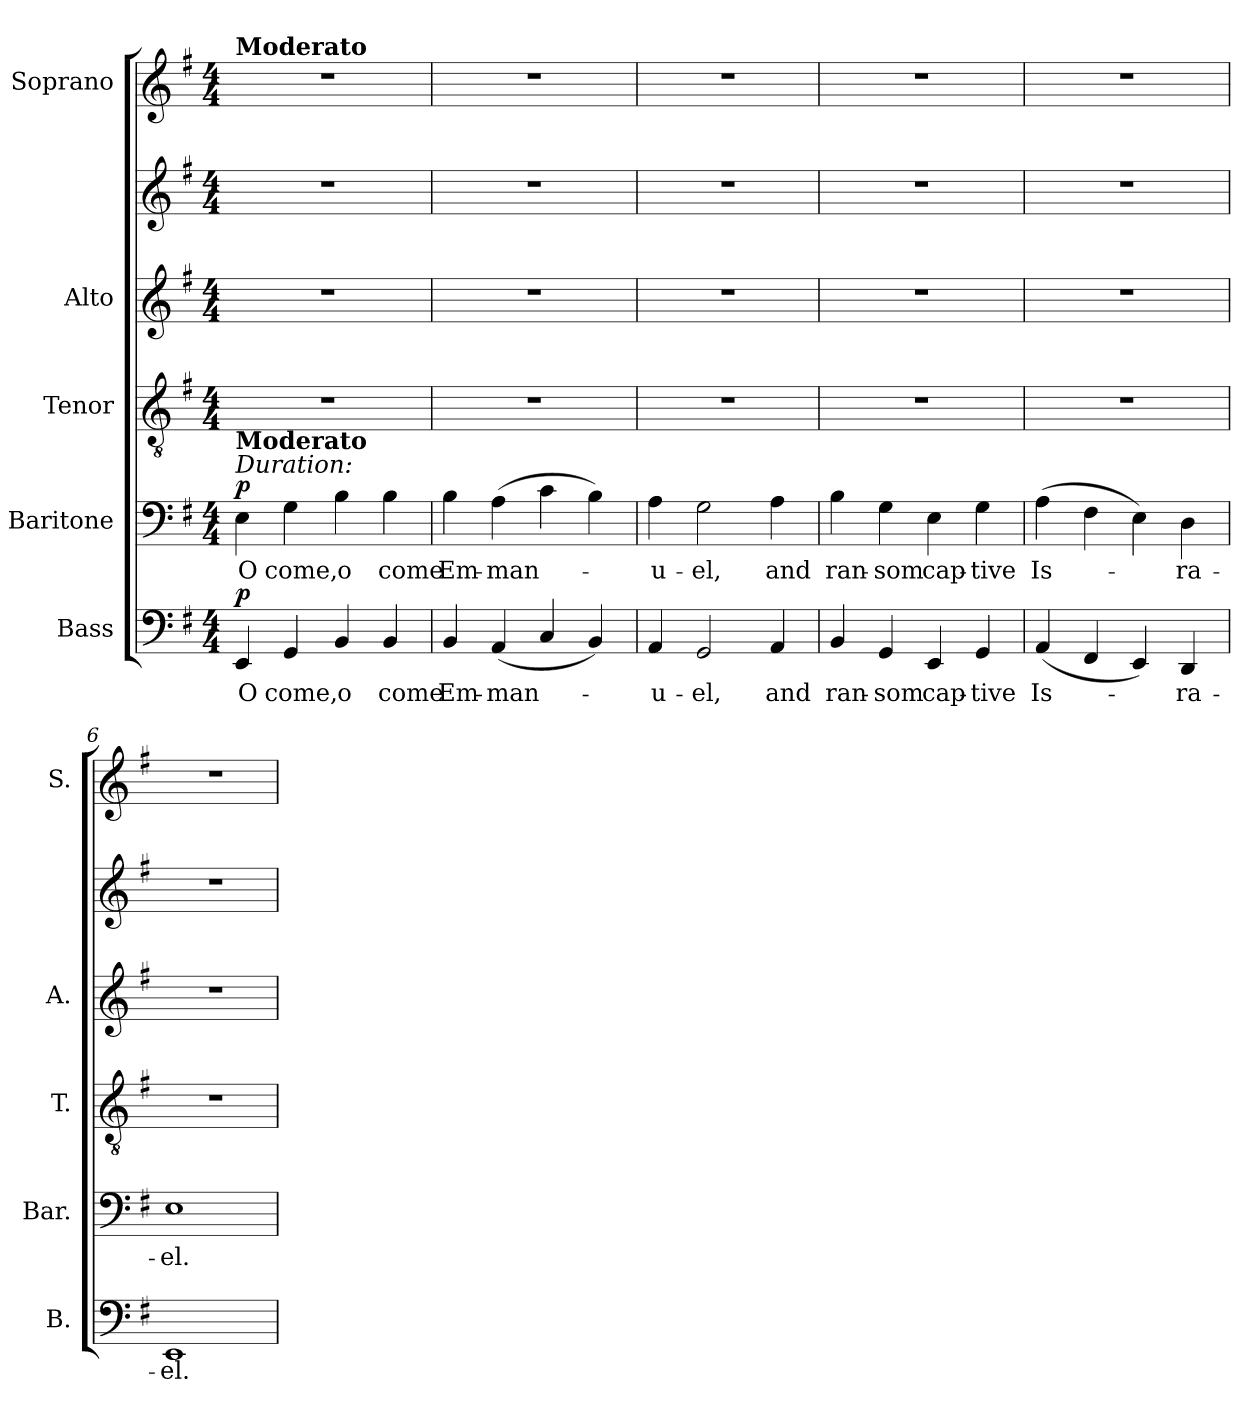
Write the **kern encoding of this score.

**kern	**text	**dynam	**kern	**text	**dynam	**kern	**kern	**kern	**kern
*part5	*part5	*part5	*part4	*part4	*part4	*part3	*part2	*part2	*part1
*staff6	*staff6	*staff6	*staff5	*staff5	*staff5	*staff4	*staff3	*staff2	*staff1
*I"Bass	*	*	*I"Baritone	*	*	*I"Tenor	*I"Alto	*	*I"Soprano
*I'B.	*	*	*I'Bar.	*	*	*I'T.	*I'A.	*	*I'S.
!!LO:PB:g=z
*clefF4	*	*	*clefF4	*	*	*clefGv2	*clefG2	*clefG2	*clefG2
*	*	*	*	*	*	*ITrd7c12	*	*	*
*k[f#]	*	*	*k[f#]	*	*	*k[f#]	*k[f#]	*k[f#]	*k[f#]
*G:	*	*	*G:	*	*	*G:	*G:	*G:	*G:
*M4/4	*	*	*M4/4	*	*	*M4/4	*M4/4	*M4/4	*M4/4
*MM100	*	*	*MM100	*	*	*MM100	*MM100	*MM100	*MM100
=1	=1	=1	=1	=1	=1	=1	=1	=1	=1
!	!LO:LY:b:color=#000000	!	!	!	!	!	!	!	!
!	!	!	!	!	!	!	!	!	!LO:TX:a:B:t=Moderato
!	!	!	!LO:TX:a:i:t=Duration&colon;	!	!	!	!	!	!
!	!	!	!LO:TX:a:B:t=Moderato	!	!	!	!	!	!
!	!	!	!	!LO:LY:b:color=#000000	!	!	!	!	!
4EEi/	O	p	4Ei\	O	p	1r	1r	1r	1r
!	!LO:LY:b:color=#000000	!	!	!	!	!	!	!	!
!	!	!	!	!LO:LY:b:color=#000000	!	!	!	!	!
4GGi/	come,	.	4Gi\	come,	.	.	.	.	.
!	!LO:LY:b:color=#000000	!	!	!	!	!	!	!	!
!	!	!	!	!LO:LY:b:color=#000000	!	!	!	!	!
4BBi/	o	.	4Bi\	o	.	.	.	.	.
!	!LO:LY:b:color=#000000	!	!	!	!	!	!	!	!
!	!	!	!	!LO:LY:b:color=#000000	!	!	!	!	!
4BBi/	come	.	4Bi\	come	.	.	.	.	.
=2	=2	=2	=2	=2	=2	=2	=2	=2	=2
!	!LO:LY:b:color=#000000	!	!	!	!	!	!	!	!
!	!	!	!	!LO:LY:b:color=#000000	!	!	!	!	!
4BBi/	Em-	.	4Bi\	Em-	.	1r	1r	1r	1r
!	!LO:LY:b:color=#000000	!	!	!	!	!	!	!	!
!	!	!	!	!LO:LY:b:color=#000000	!	!	!	!	!
(4AAi/	-man-	.	(4Ai\	-man-	.	.	.	.	.
4Ci/	.	.	4ci\	.	.	.	.	.	.
4BBi/)	.	.	4Bi\)	.	.	.	.	.	.
=3	=3	=3	=3	=3	=3	=3	=3	=3	=3
!	!LO:LY:b:color=#000000	!	!	!	!	!	!	!	!
!	!	!	!	!LO:LY:b:color=#000000	!	!	!	!	!
4AAi/	-u-	.	4Ai\	-u-	.	1r	1r	1r	1r
!	!LO:LY:b:color=#000000	!	!	!	!	!	!	!	!
!	!	!	!	!LO:LY:b:color=#000000	!	!	!	!	!
2GGi/	-el,	.	2Gi\	-el,	.	.	.	.	.
!	!LO:LY:b:color=#000000	!	!	!	!	!	!	!	!
!	!	!	!	!LO:LY:b:color=#000000	!	!	!	!	!
4AAi/	and	.	4Ai\	and	.	.	.	.	.
=4	=4	=4	=4	=4	=4	=4	=4	=4	=4
!	!LO:LY:b:color=#000000	!	!	!	!	!	!	!	!
!	!	!	!	!LO:LY:b:color=#000000	!	!	!	!	!
4BBi/	ran-	.	4Bi\	ran-	.	1r	1r	1r	1r
!	!LO:LY:b:color=#000000	!	!	!	!	!	!	!	!
!	!	!	!	!LO:LY:b:color=#000000	!	!	!	!	!
4GGi/	-som	.	4Gi\	-som	.	.	.	.	.
!	!LO:LY:b:color=#000000	!	!	!	!	!	!	!	!
!	!	!	!	!LO:LY:b:color=#000000	!	!	!	!	!
4EEi/	cap-	.	4Ei\	cap-	.	.	.	.	.
!	!LO:LY:b:color=#000000	!	!	!	!	!	!	!	!
!	!	!	!	!LO:LY:b:color=#000000	!	!	!	!	!
4GGi/	-tive	.	4Gi\	-tive	.	.	.	.	.
=5	=5	=5	=5	=5	=5	=5	=5	=5	=5
!	!LO:LY:b:color=#000000	!	!	!	!	!	!	!	!
!	!	!	!	!LO:LY:b:color=#000000	!	!	!	!	!
(4AAi/	Is-	.	(4Ai\	Is-	.	1r	1r	1r	1r
4FF#i/	.	.	4F#i\	.	.	.	.	.	.
4EEi/)	.	.	4Ei\)	.	.	.	.	.	.
!	!LO:LY:b:color=#000000	!	!	!	!	!	!	!	!
!	!	!	!	!LO:LY:b:color=#000000	!	!	!	!	!
4DDi/	-ra-	.	4Di\	-ra-	.	.	.	.	.
!!LO:LB:g=z
=6	=6	=6	=6	=6	=6	=6	=6	=6	=6
!	!LO:LY:b:color=#000000	!	!	!	!	!	!	!	!
!	!	!	!	!LO:LY:b:color=#000000	!	!	!	!	!
1EEi	-el.	.	1Ei	-el.	.	1r	1r	1r	1r
=	=	=	=	=	=	=	=	=	=
*-	*-	*-	*-	*-	*-	*-	*-	*-	*-
